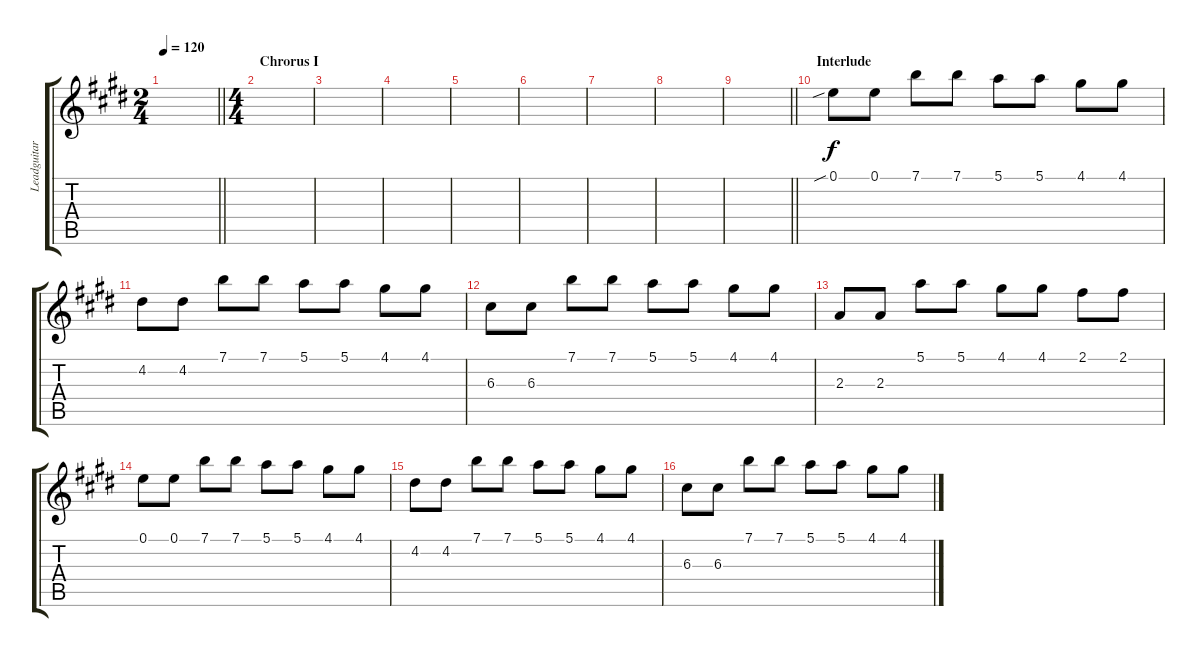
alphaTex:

\track ("Leadguitar" "Leadguitar") {instrument distortionguitar}
\staff {score tabs}
\tuning (E4 B3 G3 D3 A2 E2) {hide}
\ts (2 4)
\tempo 120
\clef g2
\barLineRight lightlight
\ks e
|
\ts (4 4)
\section ("" "Chrorus I")
|
|
|
|
|
|
|
\barLineRight lightlight
|
\section ("" "Interlude")
0.1{sib}.8 0.1.8 7.1.8 7.1.8 5.1.8 5.1.8 4.1.8 4.1.8 |
4.2.8 4.2.8 7.1.8 7.1.8 5.1.8 5.1.8 4.1.8 4.1.8 |
6.3.8 6.3.8 7.1.8 7.1.8 5.1.8 5.1.8 4.1.8 4.1.8 |
2.3.8 2.3.8 5.1.8 5.1.8 4.1.8 4.1.8 2.1.8 2.1.8 |
0.1.8 0.1.8 7.1.8 7.1.8 5.1.8 5.1.8 4.1.8 4.1.8 |
4.2.8 4.2.8 7.1.8 7.1.8 5.1.8 5.1.8 4.1.8 4.1.8 |
6.3.8 6.3.8 7.1.8 7.1.8 5.1.8 5.1.8 4.1.8 4.1.8
